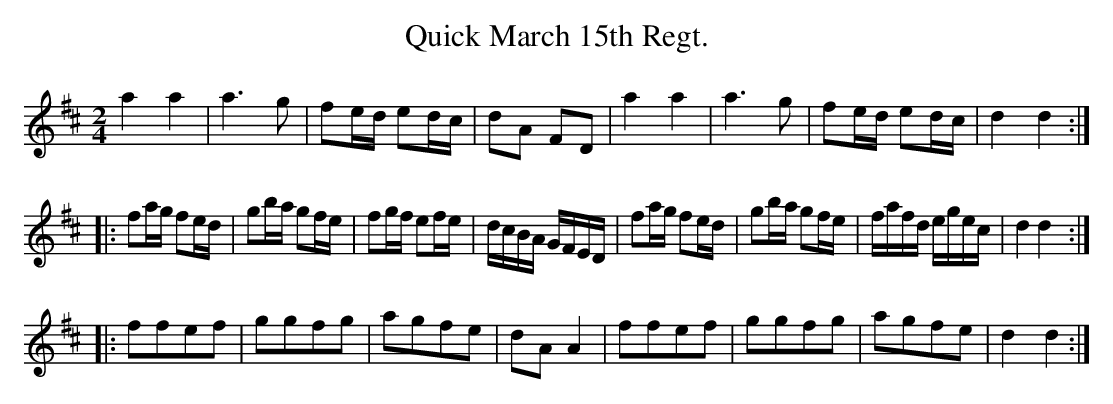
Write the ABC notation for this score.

X:1
T:Quick March 15th Regt.
M:2/4
K:D major
a4 a4| a6g2| f2ed e2dc| d2A2 F2D2| \
a4 a4| a6 g2| f2ed e2dc| d4 d4::
f2ag f2ed| g2ba g2fe| f2gf e2fe| dcBA GFED|\
f2ag f2ed| g2ba g2fe| fafd egec| d4 d4::
f2f2e2f2| g2g2f2g2| a2g2f2e2| d2A2 A4|\
f2f2e2f2| g2g2f2g2| a2g2f2e2| d4 d4:|
